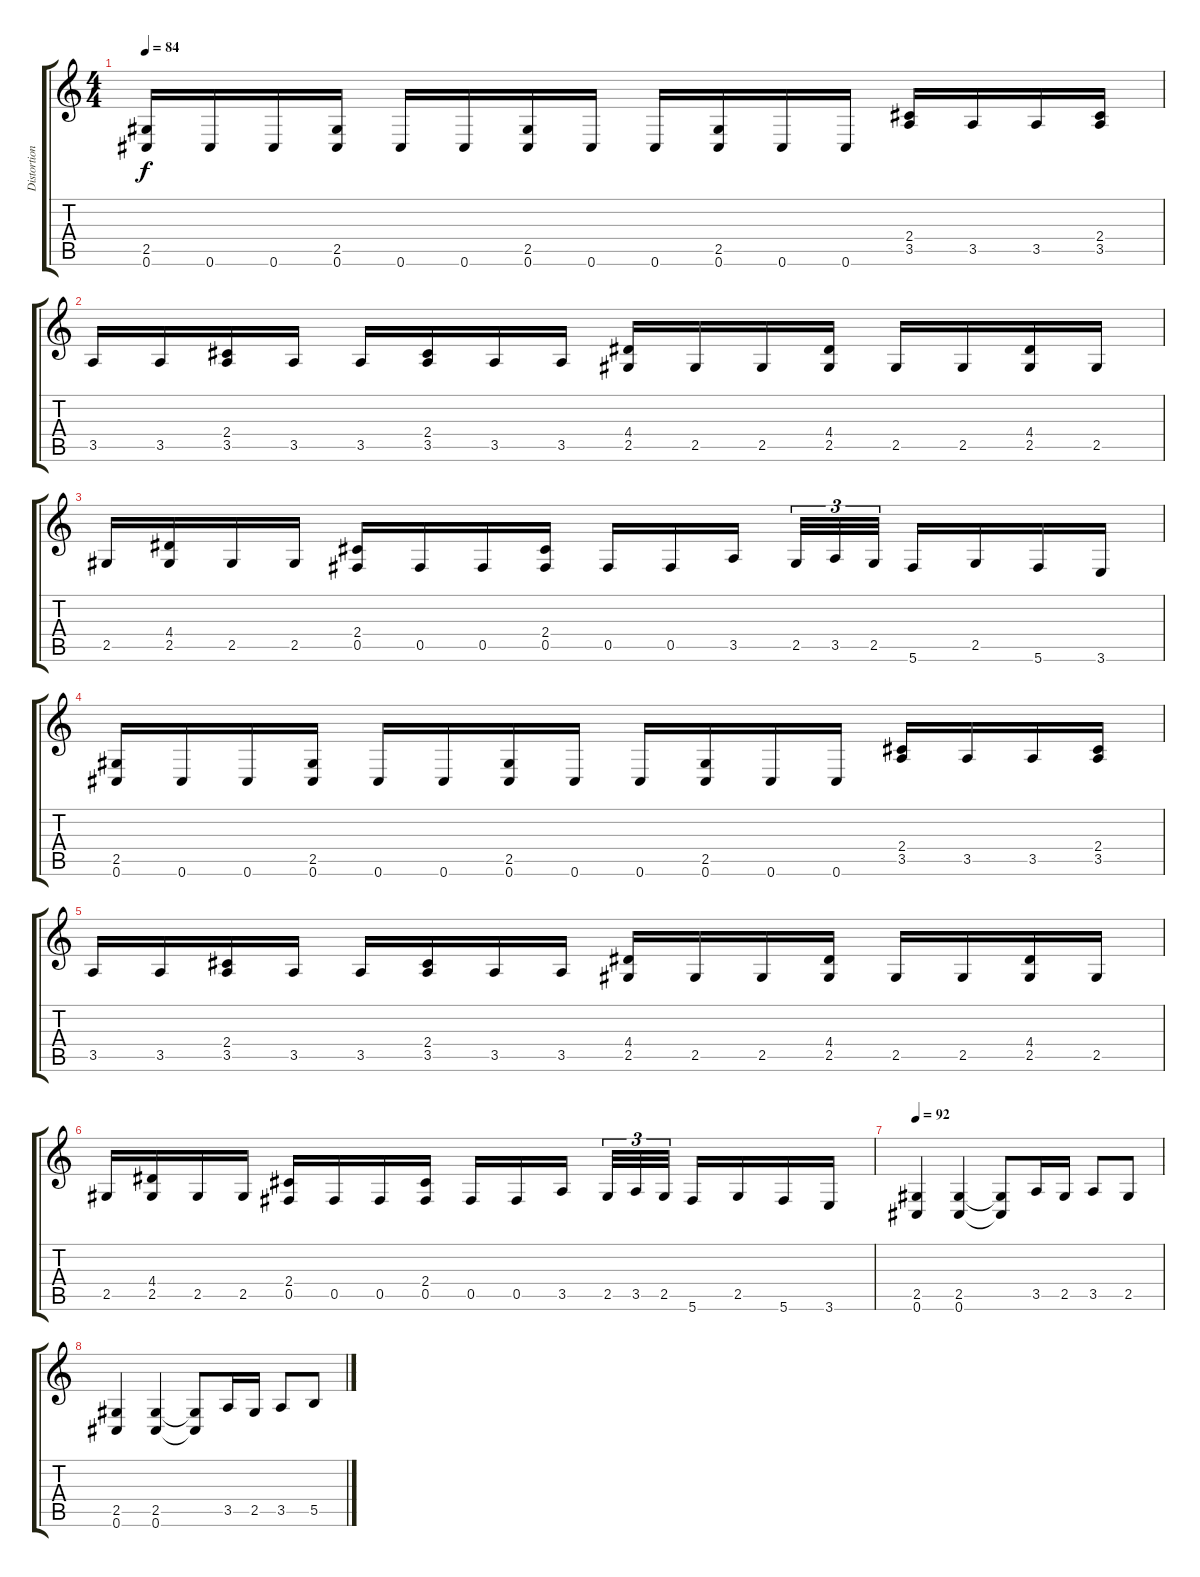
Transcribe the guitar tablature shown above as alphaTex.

\track ("Distortion Guitar" "Distortion") {instrument distortionguitar}
\staff {score tabs}
\tuning (Db4 Ab3 E3 B2 Gb2 Db2) {hide}
\ts (4 4)
\tempo 84
\clef g2
\ks c
(2.5 0.6).16{dy f} 0.6.16 0.6.16 (2.5 0.6).16 0.6.16 0.6.16 (2.5 0.6).16 0.6.16 0.6.16 (2.5 0.6).16 0.6.16 0.6.16 (2.4 3.5).16 3.5.16 3.5.16 (2.4 3.5).16 |
3.5.16 3.5.16 (2.4 3.5).16 3.5.16 3.5.16 (2.4 3.5).16 3.5.16 3.5.16 (4.4 2.5).16 2.5.16 2.5.16 (4.4 2.5).16 2.5.16 2.5.16 (4.4 2.5).16 2.5.16 |
2.5.16 (4.4 2.5).16 2.5.16 2.5.16 (2.4 0.5).16 0.5.16 0.5.16 (2.4 0.5).16 0.5.16 0.5.16 3.5.16 2.5.32{tu (3 2)} 3.5.32{tu (3 2)} 2.5.32{tu (3 2)} 5.6.16 2.5.16 5.6.16 3.6.16 |
(2.5 0.6).16 0.6.16 0.6.16 (2.5 0.6).16 0.6.16 0.6.16 (2.5 0.6).16 0.6.16 0.6.16 (2.5 0.6).16 0.6.16 0.6.16 (2.4 3.5).16 3.5.16 3.5.16 (2.4 3.5).16 |
3.5.16 3.5.16 (2.4 3.5).16 3.5.16 3.5.16 (2.4 3.5).16 3.5.16 3.5.16 (4.4 2.5).16 2.5.16 2.5.16 (4.4 2.5).16 2.5.16 2.5.16 (4.4 2.5).16 2.5.16 |
2.5.16 (4.4 2.5).16 2.5.16 2.5.16 (2.4 0.5).16 0.5.16 0.5.16 (2.4 0.5).16 0.5.16 0.5.16 3.5.16 2.5.32{tu (3 2)} 3.5.32{tu (3 2)} 2.5.32{tu (3 2)} 5.6.16 2.5.16 5.6.16 3.6.16 |
\tempo 92
(2.5 0.6).4 (2.5 0.6).4 (2.5{t} 0.6{t}).8 3.5.16 2.5.16 3.5.8 2.5.8 |
(2.5 0.6).4 (2.5 0.6).4 (2.5{t} 0.6{t}).8 3.5.16 2.5.16 3.5.8 5.5.8
